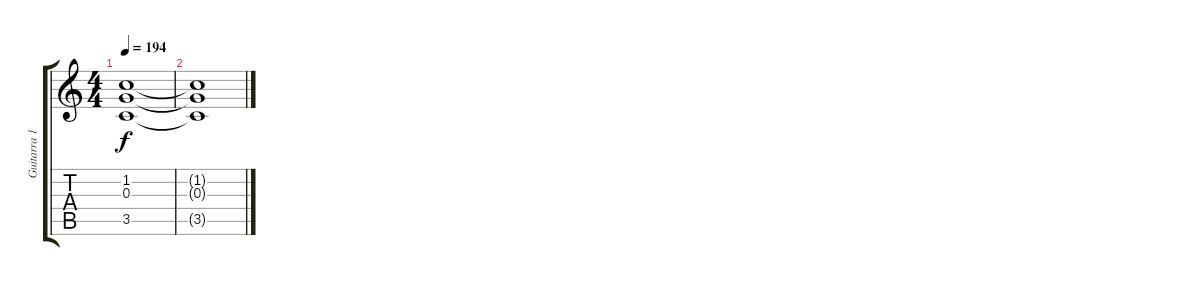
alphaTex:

\track ("Guitarra 1 - Mathias" "Guitarra 1") {instrument distortionguitar}
\staff {score tabs}
\tuning (E4 B3 G3 D3 A2 E2) {hide}
\ts (4 4)
\tempo 194
\clef g2
\ks c
(1.2{t} 0.3{t} 3.5{t}).1{dy f} |
(1.2{t} 0.3{t} 3.5{t}).1
